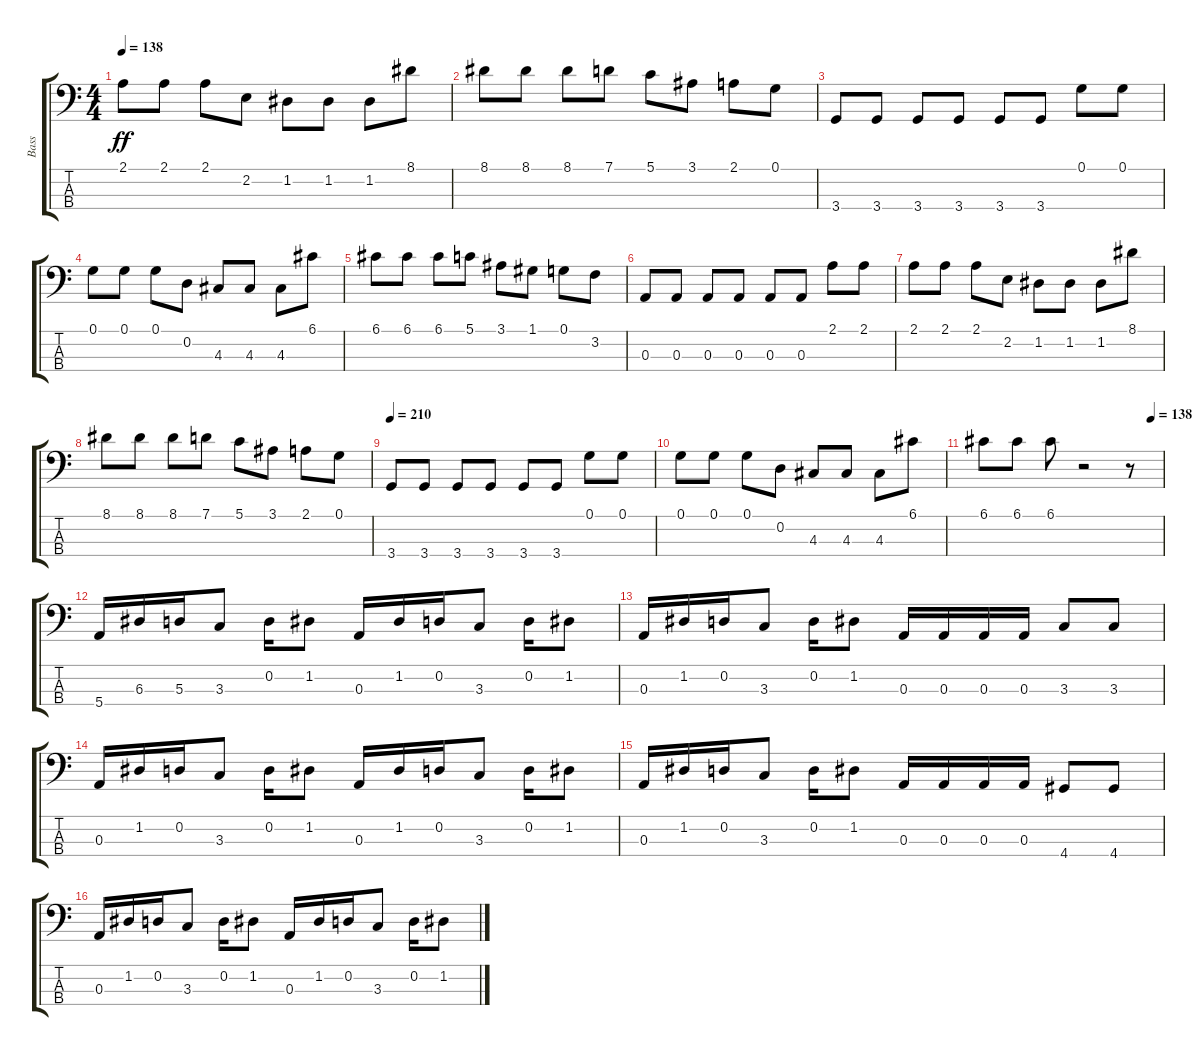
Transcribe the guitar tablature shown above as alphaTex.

\track ("Bass" "Bass") {instrument electricbasspick}
\staff {score tabs}
\tuning (G2 D2 A1 E1) {hide}
\ts (4 4)
\tempo 138
\clef f4
\ks c
2.1.8{dy ff} 2.1.8 2.1.8 2.2.8 1.2.8 1.2.8 1.2.8 8.1.8 |
8.1.8 8.1.8 8.1.8 7.1.8 5.1.8 3.1.8 2.1.8 0.1.8 |
3.4.8 3.4.8 3.4.8 3.4.8 3.4.8 3.4.8 0.1.8 0.1.8 |
0.1.8 0.1.8 0.1.8 0.2.8 4.3.8 4.3.8 4.3.8 6.1.8 |
6.1.8 6.1.8 6.1.8 5.1.8 3.1.8 1.1.8 0.1.8 3.2.8 |
0.3.8 0.3.8 0.3.8 0.3.8 0.3.8 0.3.8 2.1.8 2.1.8 |
2.1.8 2.1.8 2.1.8 2.2.8 1.2.8 1.2.8 1.2.8 8.1.8 |
8.1.8 8.1.8 8.1.8 7.1.8 5.1.8 3.1.8 2.1.8 0.1.8 |
\tempo 210
3.4.8 3.4.8 3.4.8 3.4.8 3.4.8 3.4.8 0.1.8 0.1.8 |
0.1.8 0.1.8 0.1.8 0.2.8 4.3.8 4.3.8 4.3.8 6.1.8 |
\tempo (138 0.9375)
6.1.8 6.1.8 6.1.8 r.2 r.8 |
5.4.16 6.3.16 5.3.16 3.3.8 0.2.16 1.2.8 0.3.16 1.2.16 0.2.16 3.3.8 0.2.16 1.2.8 |
0.3.16 1.2.16 0.2.16 3.3.8 0.2.16 1.2.8 0.3.16 0.3.16 0.3.16 0.3.16 3.3.8 3.3.8 |
0.3.16 1.2.16 0.2.16 3.3.8 0.2.16 1.2.8 0.3.16 1.2.16 0.2.16 3.3.8 0.2.16 1.2.8 |
0.3.16 1.2.16 0.2.16 3.3.8 0.2.16 1.2.8 0.3.16 0.3.16 0.3.16 0.3.16 4.4.8 4.4.8 |
0.3.16 1.2.16 0.2.16 3.3.8 0.2.16 1.2.8 0.3.16 1.2.16 0.2.16 3.3.8 0.2.16 1.2.8
